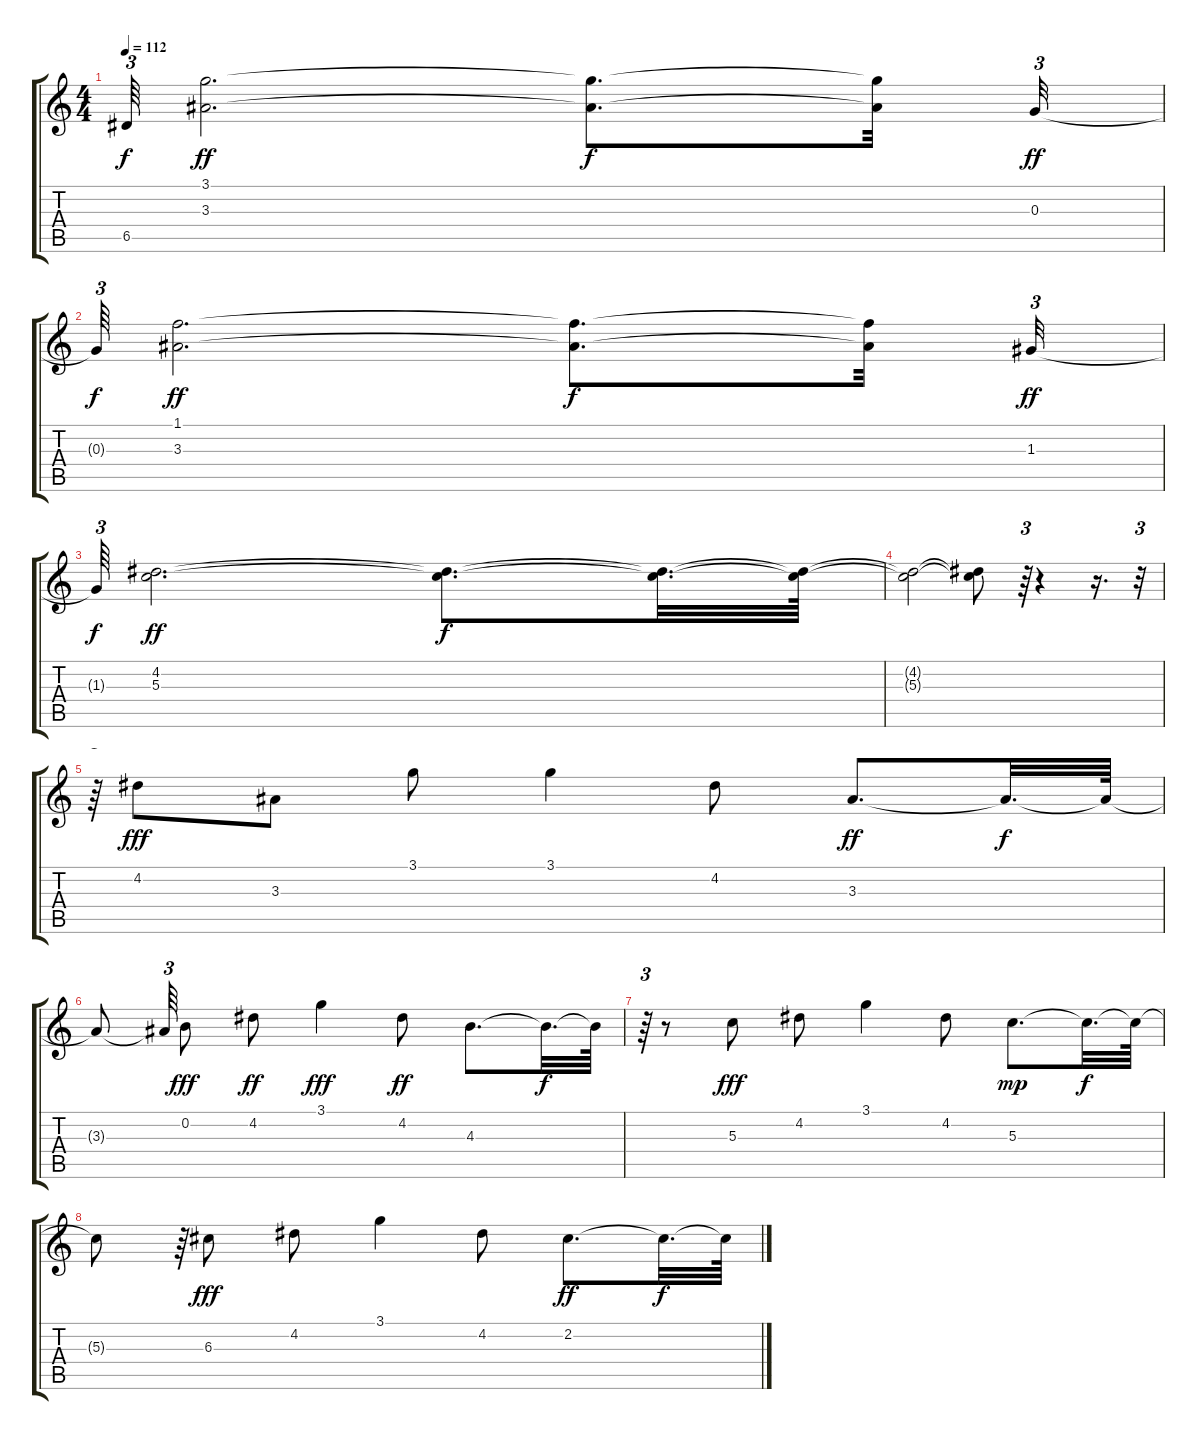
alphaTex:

\track "" {instrument electricguitarclean}
\staff {score tabs}
\tuning (E4 B3 G3 D3 A2 E2) {hide}
\ts (4 4)
\tempo 112
\clef g2
\ks c
6.5{t}.64{tu (3 2) dy f} (3.1 3.3).2{d dy ff} (3.1{t} 3.3{t}).8{d dy f} (3.1{t} 3.3{t}).32 0.3.32{tu (3 2) dy ff} |
0.3{t}.64{tu (3 2) dy f} (1.1 3.3).2{d dy ff} (1.1{t} 3.3{t}).8{d dy f} (1.1{t} 3.3{t}).32 1.3.32{tu (3 2) dy ff} |
1.3{t}.64{tu (3 2) dy f} (4.2 5.3).2{d dy ff} (4.2{t} 5.3{t}).8{d dy f} (4.2{t} 5.3{t}).32{d} (4.2{t} 5.3{t}).64 |
(4.2{t} 5.3{t}).2 (4.2{t} 5.3{t}).8 r.64{tu (3 2)} r.4 r.16{d} r.32{tu (3 2)} |
r.64{tu (3 2)} 4.2.8{dy fff} 3.3.8 3.1.8 3.1.4 4.2.8 3.3.8{d dy ff} 3.3{t}.32{d dy f} 3.3{t}.64 |
3.3{t}.8 3.3{t}.64{tu (3 2)} 0.2.8{dy fff} 4.2.8{dy ff} 3.1.4{dy fff} 4.2.8{dy ff} 4.3.8{d} 4.3{t}.32{d dy f} 4.3{t}.64 |
r.64{tu (3 2)} r.8 5.3.8{dy fff} 4.2.8 3.1.4 4.2.8 5.3.8{d dy mp} 5.3{t}.32{d dy f} 5.3{t}.64 |
5.3{t}.8 r.64{tu (3 2)} 6.3.8{dy fff} 4.2.8 3.1.4 4.2.8 2.2.8{d dy ff} 2.2{t}.32{d dy f} 2.2{t}.64
